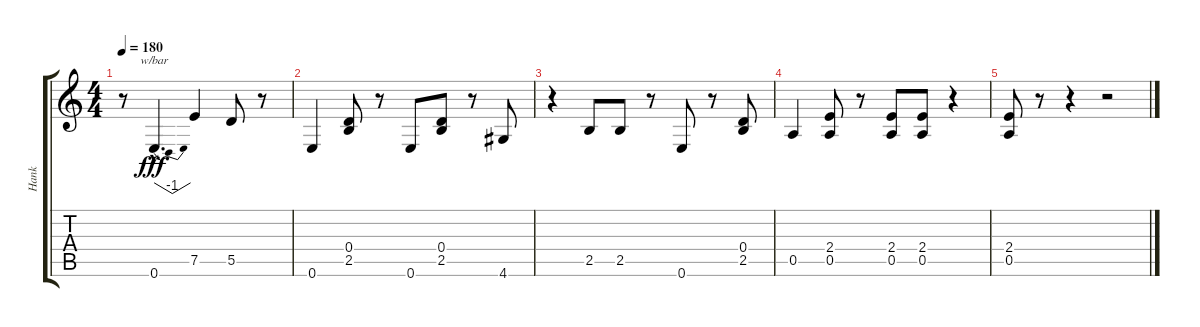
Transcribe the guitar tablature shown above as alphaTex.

\track ("Hank" "Hank") {instrument electricguitarjazz}
\staff {score tabs}
\tuning (E4 B3 G3 D3 A2 E2) {hide}
\ts (4 4)
\tempo 180
\clef g2
\ks c
r.8{dy fff instrument electricguitarjazz} 0.6{hac}.4{d tbe (dip default 0 0 30 -4 60 0)} 7.5.4 5.5.8 r.8 |
0.6.4 (0.4 2.5).8{volume 16 instrument electricguitarmuted} r.8 0.6.8 (0.4 2.5).8 r.8 4.6.8 |
r.4 2.5.8 2.5.8 r.8 0.6.8 r.8 (0.4 2.5).8 |
0.5.4{volume 14 instrument electricguitarjazz} (2.4 0.5).8 r.8 (2.4 0.5).8 (2.4 0.5).8 r.4 |
(2.4 0.5).8 r.8 r.4 r.2
